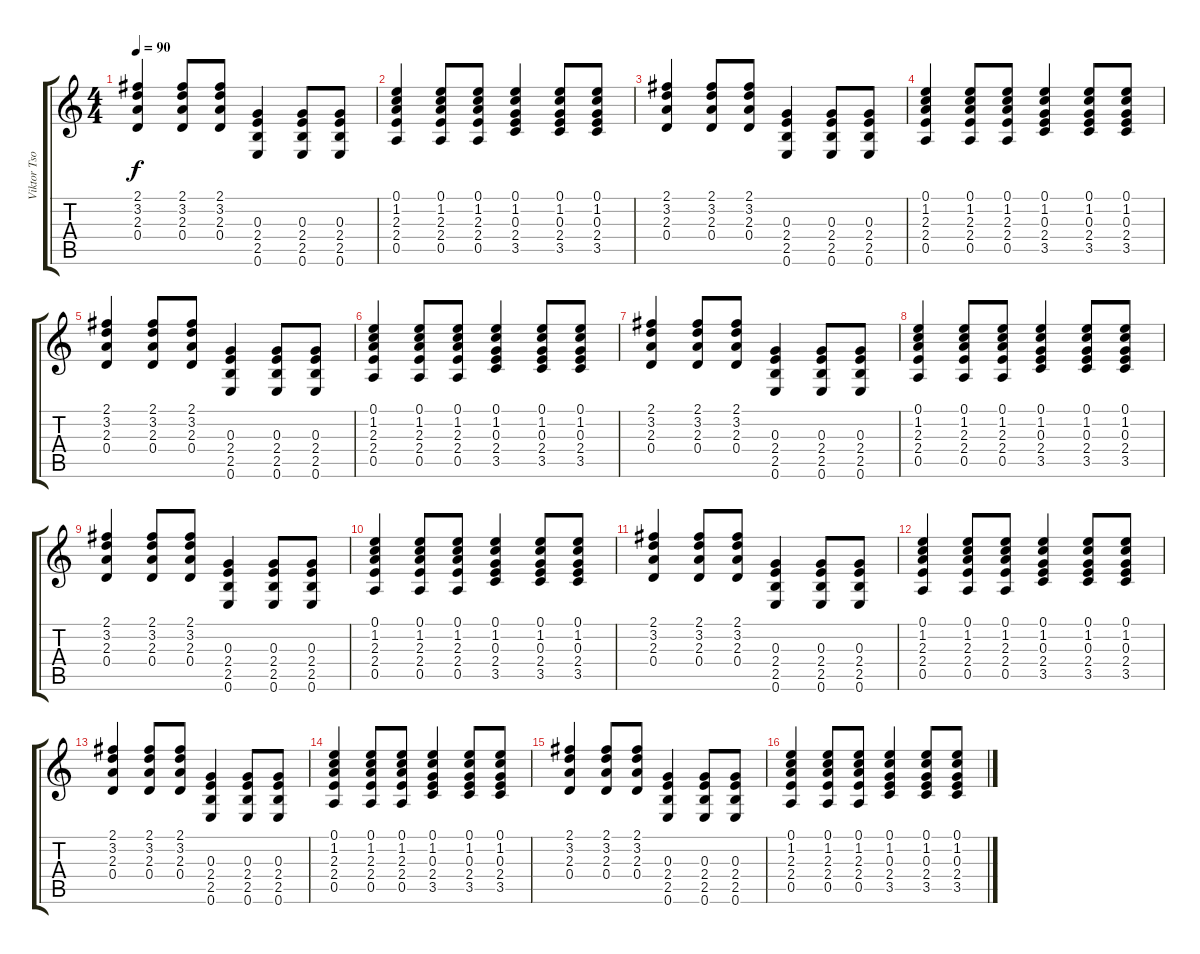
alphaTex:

\track ("Viktor Tsoy" "Viktor Tso") {instrument electricguitarclean}
\staff {score tabs}
\tuning (E4 B3 G3 D3 A2 E2) {hide}
\ts (4 4)
\tempo 90
\clef g2
\ks c
(2.1 3.2 2.3 0.4).4{dy f} (2.1 3.2 2.3 0.4).8 (2.1 3.2 2.3 0.4).8 (0.3 2.4 2.5 0.6).4 (0.3 2.4 2.5 0.6).8 (0.3 2.4 2.5 0.6).8 |
(0.1 1.2 2.3 2.4 0.5).4 (0.1 1.2 2.3 2.4 0.5).8 (0.1 1.2 2.3 2.4 0.5).8 (0.1 1.2 0.3 2.4 3.5).4 (0.1 1.2 0.3 2.4 3.5).8 (0.1 1.2 0.3 2.4 3.5).8 |
(2.1 3.2 2.3 0.4).4 (2.1 3.2 2.3 0.4).8 (2.1 3.2 2.3 0.4).8 (0.3 2.4 2.5 0.6).4 (0.3 2.4 2.5 0.6).8 (0.3 2.4 2.5 0.6).8 |
(0.1 1.2 2.3 2.4 0.5).4 (0.1 1.2 2.3 2.4 0.5).8 (0.1 1.2 2.3 2.4 0.5).8 (0.1 1.2 0.3 2.4 3.5).4 (0.1 1.2 0.3 2.4 3.5).8 (0.1 1.2 0.3 2.4 3.5).8 |
(2.1 3.2 2.3 0.4).4 (2.1 3.2 2.3 0.4).8 (2.1 3.2 2.3 0.4).8 (0.3 2.4 2.5 0.6).4 (0.3 2.4 2.5 0.6).8 (0.3 2.4 2.5 0.6).8 |
(0.1 1.2 2.3 2.4 0.5).4 (0.1 1.2 2.3 2.4 0.5).8 (0.1 1.2 2.3 2.4 0.5).8 (0.1 1.2 0.3 2.4 3.5).4 (0.1 1.2 0.3 2.4 3.5).8 (0.1 1.2 0.3 2.4 3.5).8 |
(2.1 3.2 2.3 0.4).4 (2.1 3.2 2.3 0.4).8 (2.1 3.2 2.3 0.4).8 (0.3 2.4 2.5 0.6).4 (0.3 2.4 2.5 0.6).8 (0.3 2.4 2.5 0.6).8 |
(0.1 1.2 2.3 2.4 0.5).4 (0.1 1.2 2.3 2.4 0.5).8 (0.1 1.2 2.3 2.4 0.5).8 (0.1 1.2 0.3 2.4 3.5).4 (0.1 1.2 0.3 2.4 3.5).8 (0.1 1.2 0.3 2.4 3.5).8 |
(2.1 3.2 2.3 0.4).4 (2.1 3.2 2.3 0.4).8 (2.1 3.2 2.3 0.4).8 (0.3 2.4 2.5 0.6).4 (0.3 2.4 2.5 0.6).8 (0.3 2.4 2.5 0.6).8 |
(0.1 1.2 2.3 2.4 0.5).4 (0.1 1.2 2.3 2.4 0.5).8 (0.1 1.2 2.3 2.4 0.5).8 (0.1 1.2 0.3 2.4 3.5).4 (0.1 1.2 0.3 2.4 3.5).8 (0.1 1.2 0.3 2.4 3.5).8 |
(2.1 3.2 2.3 0.4).4 (2.1 3.2 2.3 0.4).8 (2.1 3.2 2.3 0.4).8 (0.3 2.4 2.5 0.6).4 (0.3 2.4 2.5 0.6).8 (0.3 2.4 2.5 0.6).8 |
(0.1 1.2 2.3 2.4 0.5).4 (0.1 1.2 2.3 2.4 0.5).8 (0.1 1.2 2.3 2.4 0.5).8 (0.1 1.2 0.3 2.4 3.5).4 (0.1 1.2 0.3 2.4 3.5).8 (0.1 1.2 0.3 2.4 3.5).8 |
(2.1 3.2 2.3 0.4).4 (2.1 3.2 2.3 0.4).8 (2.1 3.2 2.3 0.4).8 (0.3 2.4 2.5 0.6).4 (0.3 2.4 2.5 0.6).8 (0.3 2.4 2.5 0.6).8 |
(0.1 1.2 2.3 2.4 0.5).4 (0.1 1.2 2.3 2.4 0.5).8 (0.1 1.2 2.3 2.4 0.5).8 (0.1 1.2 0.3 2.4 3.5).4 (0.1 1.2 0.3 2.4 3.5).8 (0.1 1.2 0.3 2.4 3.5).8 |
(2.1 3.2 2.3 0.4).4 (2.1 3.2 2.3 0.4).8 (2.1 3.2 2.3 0.4).8 (0.3 2.4 2.5 0.6).4 (0.3 2.4 2.5 0.6).8 (0.3 2.4 2.5 0.6).8 |
(0.1 1.2 2.3 2.4 0.5).4 (0.1 1.2 2.3 2.4 0.5).8 (0.1 1.2 2.3 2.4 0.5).8 (0.1 1.2 0.3 2.4 3.5).4 (0.1 1.2 0.3 2.4 3.5).8 (0.1 1.2 0.3 2.4 3.5).8
